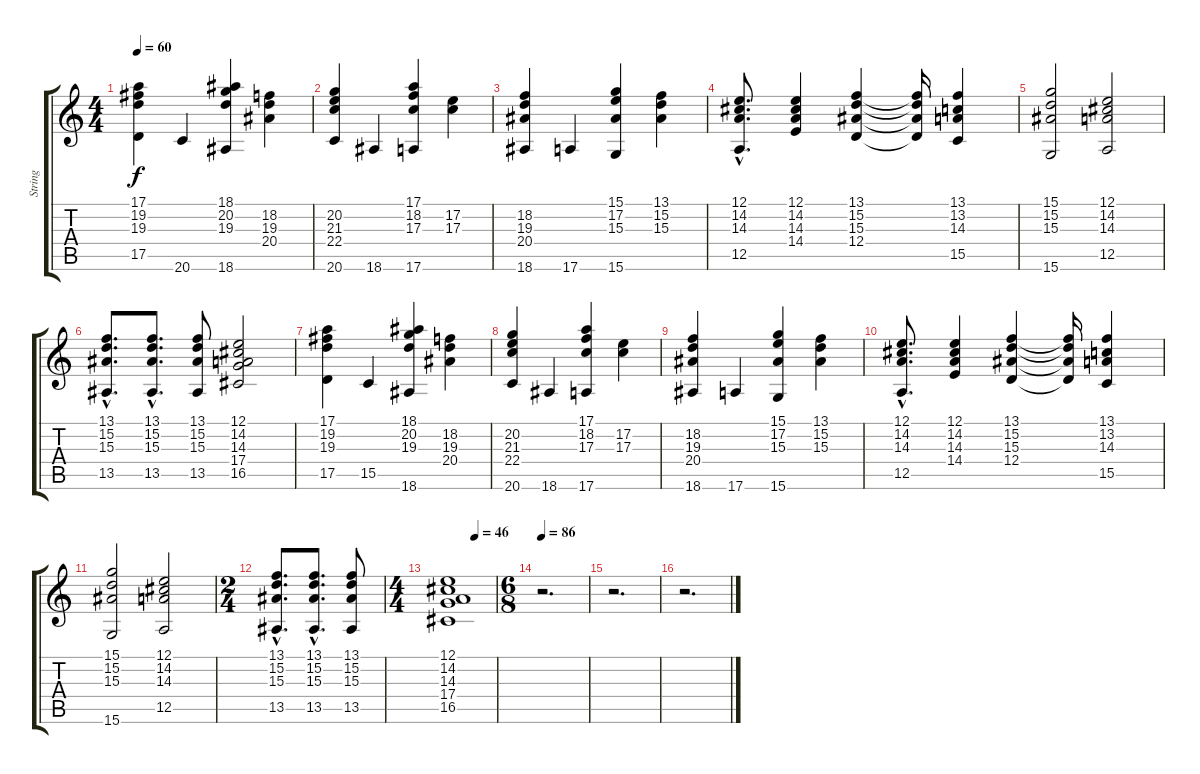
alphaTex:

\track ("String" "String") {instrument stringensemble1}
\staff {score tabs}
\tuning (E4 B3 G3 D3 A2 E2) {hide}
\ts (4 4)
\tempo 60
\clef g2
\ks c
(17.1 19.2 19.3 17.5).4{dy f} 20.6.4 (18.1 20.2 19.3 18.6).4 (18.2 19.3 20.4).4 |
(20.2 21.3 22.4 20.6).4 18.6.4 (17.1 18.2 17.3 17.6).4 (17.2 17.3).4 |
(18.2 19.3 20.4 18.6).4 17.6.4 (15.1 17.2 15.3 15.6).4 (13.1 15.2 15.3).4 |
(12.1{hac} 14.2{hac} 14.3{hac} 12.5{hac}).8{d} (12.1 14.2 14.3 14.4).4 (13.1 15.2 15.3 12.4).4 (13.1{t} 15.2{t} 15.3{t} 12.4{t}).16 (13.1 13.2 14.3 15.5).4 |
(15.1 15.2 15.3 15.6).2 (12.1 14.2 14.3 12.5).2 |
(13.1{hac} 15.2{hac} 15.3{hac} 13.5{hac}).8{d} (13.1{hac} 15.2{hac} 15.3{hac} 13.5{hac}).8{d} (13.1 15.2 15.3 13.5).8 (12.1 14.2 14.3 17.4 16.5).2 |
(17.1 19.2 19.3 17.5).4 15.5.4 (18.1 20.2 19.3 18.6).4 (18.2 19.3 20.4).4 |
(20.2 21.3 22.4 20.6).4 18.6.4 (17.1 18.2 17.3 17.6).4 (17.2 17.3).4 |
(18.2 19.3 20.4 18.6).4 17.6.4 (15.1 17.2 15.3 15.6).4 (13.1 15.2 15.3).4 |
(12.1{hac} 14.2{hac} 14.3{hac} 12.5{hac}).8{d} (12.1 14.2 14.3 14.4).4 (13.1 15.2 15.3 12.4).4 (13.1{t} 15.2{t} 15.3{t} 12.4{t}).16 (13.1 13.2 14.3 15.5).4 |
(15.1 15.2 15.3 15.6).2 (12.1 14.2 14.3 12.5).2 |
\ts (2 4)
(13.1{hac} 15.2{hac} 15.3{hac} 13.5{hac}).8{d} (13.1{hac} 15.2{hac} 15.3{hac} 13.5{hac}).8{d} (13.1 15.2 15.3 13.5).8 |
\ts (4 4)
\tempo (46 0.5)
(12.1 14.2 14.3 17.4 16.5).1 |
\ts (6 8)
\tempo 86
r.2{d} |
r.2{d} |
r.2{d}
